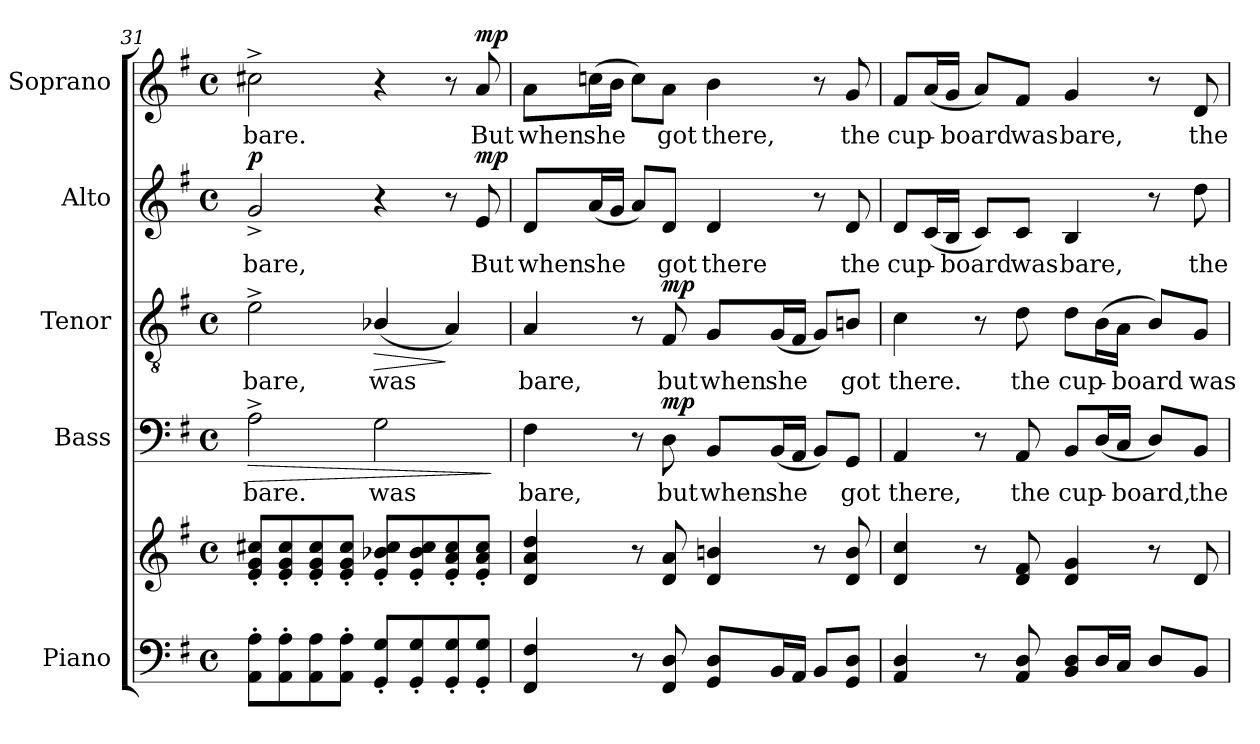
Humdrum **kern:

**kern	**kern	**kern	**text	**dynam	**kern	**text	**dynam	**kern	**text	**dynam	**kern	**text	**dynam
*part5	*part5	*part4	*part4	*part4	*part3	*part3	*part3	*part2	*part2	*part2	*part1	*part1	*part1
*staff6	*staff5	*staff4	*staff4	*staff4	*staff3	*staff3	*staff3	*staff2	*staff2	*staff2	*staff1	*staff1	*staff1
*I"Piano	*	*I"Bass	*	*	*I"Tenor	*	*	*I"Alto	*	*	*I"Soprano	*	*
*I'Pno.	*	*I'B.	*	*	*I'T.	*	*	*I'A.	*	*	*I'S.	*	*
*clefF4	*clefG2	*clefF4	*	*	*clefGv2	*	*	*clefG2	*	*	*clefG2	*	*
*	*	*	*	*	*ITrd7c12	*	*	*	*	*	*	*	*
*k[f#]	*k[f#]	*k[f#]	*	*	*k[f#]	*	*	*k[f#]	*	*	*k[f#]	*	*
*G:	*G:	*G:	*	*	*G:	*	*	*G:	*	*	*G:	*	*
*M4/4	*M4/4	*M4/4	*	*	*M4/4	*	*	*M4/4	*	*	*M4/4	*	*
*met(c)	*met(c)	*met(c)	*	*	*met(c)	*	*	*met(c)	*	*	*met(c)	*	*
=31	=31	=31	=31	=31	=31	=31	=31	=31	=31	=31	=31	=31	=31
!	!	!	!LO:LY:b:color=#000000	!LO:HP:b	!	!	!	!	!	!	!	!	!
!	!	!	!	!	!	!LO:LY:b:color=#000000	!	!	!	!	!	!	!
!	!	!	!	!	!	!	!	!	!LO:LY:b:color=#000000	!	!	!	!
!	!	!	!	!	!	!	!	!	!	!	!	!LO:LY:b:color=#000000	!
8AAi\' 8Ai'L	8ei/' 8gi' 8cc#Xi'L	2A^i\	bare.	>	2E^i\	bare,	.	2g^i/	bare,	p	2cc#X^i\	bare.	.
8AAi\' 8Ai'	8ei/' 8gi' 8cc#i'	.	.	.	.	.	.	.	.	.	.	.	.
8AAi\ 8Ai	8ei/' 8gi' 8cc#i'	.	.	.	.	.	.	.	.	.	.	.	.
8AAi\' 8Ai'J	8ei/' 8gi' 8cc#i'J	.	.	.	.	.	.	.	.	.	.	.	.
!	!	!	!LO:LY:b:color=#000000	!	!	!	!	!	!	!	!	!	!
!	!	!	!	!	!	!LO:LY:b:color=#000000	!LO:HP:b	!	!	!	!	!	!
8GGi/' 8Gi'L	8ei/' 8b-Xi' 8cc#i'L	2Gi\	was	.	(4BB-Xi/	was	>	4r	.	.	4r	.	.
8GGi/' 8Gi'	8ei/' 8b-i' 8cc#i'	.	.	.	.	.	.	.	.	.	.	.	.
8GGi/' 8Gi'	8ei/' 8ai' 8cc#i'	.	.	.	4AAi/)	.	]	8r	.	.	8r	.	.
!	!	!	!	!	!	!	!	!	!LO:LY:b:color=#000000	!	!	!	!
!	!	!	!	!	!	!	!	!	!	!	!	!LO:LY:b:color=#000000	!
8GGi/' 8Gi'J	8ei/' 8ai' 8cc#i'J	.	.	.	.	.	.	8ei/	But	mp	8ai/	But	mp
.	.	.	.	]	.	.	.	.	.	.	.	.	.
=32	=32	=32	=32	=32	=32	=32	=32	=32	=32	=32	=32	=32	=32
!	!	!	!LO:LY:b:color=#000000	!	!	!	!	!	!	!	!	!	!
!	!	!	!	!	!	!LO:LY:b:color=#000000	!	!	!	!	!	!	!
!	!	!	!	!	!	!	!	!	!LO:LY:b:color=#000000	!	!	!	!
!	!	!	!	!	!	!	!	!	!	!	!	!LO:LY:b:color=#000000	!
4FF#i/ 4F#i	4di/ 4ai 4ddi	4F#i\	bare,	.	4AAi/	bare,	.	8di/L	when	.	8ai\L	when	.
!	!	!	!	!	!	!	!	!	!LO:LY:b:color=#000000	!	!	!	!
!	!	!	!	!	!	!	!	!	!	!	!	!LO:LY:b:color=#000000	!
.	.	.	.	.	.	.	.	(16ai/L	she	.	(16ccni\L	she	.
.	.	.	.	.	.	.	.	16gi/JJ	.	.	16bi\JJ	.	.
8r	8r	8r	.	.	8r	.	.	8ai/L)	.	.	8cci\L)	.	.
!	!	!	!LO:LY:b:color=#000000	!	!	!	!	!	!	!	!	!	!
!	!	!	!	!	!	!LO:LY:b:color=#000000	!	!	!	!	!	!	!
!	!	!	!	!	!	!	!	!	!LO:LY:b:color=#000000	!	!	!	!
!	!	!	!	!	!	!	!	!	!	!	!	!LO:LY:b:color=#000000	!
8FF#i/ 8Di	8di/ 8ai	8Di\	but	mp	8FF#i/	but	mp	8di/J	got	.	8ai\J	got	.
!	!	!	!LO:LY:b:color=#000000	!	!	!	!	!	!	!	!	!	!
!	!	!	!	!	!	!LO:LY:b:color=#000000	!	!	!	!	!	!	!
!	!	!	!	!	!	!	!	!	!LO:LY:b:color=#000000	!	!	!	!
!	!	!	!	!	!	!	!	!	!	!	!	!LO:LY:b:color=#000000	!
8GGi/ 8DiL	4di/ 4bni	8BBi/L	when	.	8GGi/L	when	.	4di/	there	.	4bi\	there,	.
!	!	!	!LO:LY:b:color=#000000	!	!	!	!	!	!	!	!	!	!
!	!	!	!	!	!	!LO:LY:b:color=#000000	!	!	!	!	!	!	!
16BBi/L	.	(16BBi/L	she	.	(16GGi/L	she	.	.	.	.	.	.	.
16AAi/JJ	.	16AAi/JJ	.	.	16FF#i/JJ	.	.	.	.	.	.	.	.
8BBi/L	8r	8BBi/L)	.	.	8GGi/L)	.	.	8r	.	.	8r	.	.
!	!	!	!LO:LY:b:color=#000000	!	!	!	!	!	!	!	!	!	!
!	!	!	!	!	!	!LO:LY:b:color=#000000	!	!	!	!	!	!	!
!	!	!	!	!	!	!	!	!	!LO:LY:b:color=#000000	!	!	!	!
!	!	!	!	!	!	!	!	!	!	!	!	!LO:LY:b:color=#000000	!
8GGi/ 8DiJ	8di/ 8bi	8GGi/J	got	.	8BBni/J	got	.	8di/	the	.	8gi/	the	.
=33	=33	=33	=33	=33	=33	=33	=33	=33	=33	=33	=33	=33	=33
!	!	!	!LO:LY:b:color=#000000	!	!	!	!	!	!	!	!	!	!
!	!	!	!	!	!	!LO:LY:b:color=#000000	!	!	!	!	!	!	!
!	!	!	!	!	!	!	!	!	!LO:LY:b:color=#000000	!	!	!	!
!	!	!	!	!	!	!	!	!	!	!	!	!LO:LY:b:color=#000000	!
4AAi/ 4Di	4di/ 4cci	4AAi/	there,	.	4Ci\	there.	.	8di/L	cup-	.	8f#i/L	cup-	.
.	.	.	.	.	.	.	.	(16ci/L	.	.	(16ai/L	.	.
!	!	!	!	!	!	!	!	!	!LO:LY:b:color=#000000	!	!	!	!
!	!	!	!	!	!	!	!	!	!	!	!	!LO:LY:b:color=#000000	!
.	.	.	.	.	.	.	.	16Bi/JJ	-board	.	16gi/JJ	-board	.
8r	8r	8r	.	.	8r	.	.	8ci/L)	.	.	8ai/L)	.	.
!	!	!	!LO:LY:b:color=#000000	!	!	!	!	!	!	!	!	!	!
!	!	!	!	!	!	!LO:LY:b:color=#000000	!	!	!	!	!	!	!
!	!	!	!	!	!	!	!	!	!LO:LY:b:color=#000000	!	!	!	!
!	!	!	!	!	!	!	!	!	!	!	!	!LO:LY:b:color=#000000	!
8AAi/ 8Di	8di/ 8f#i	8AAi/	the	.	8Di\	the	.	8ci/J	was	.	8f#i/J	was	.
!	!	!	!LO:LY:b:color=#000000	!	!	!	!	!	!	!	!	!	!
!	!	!	!	!	!	!LO:LY:b:color=#000000	!	!	!	!	!	!	!
!	!	!	!	!	!	!	!	!	!LO:LY:b:color=#000000	!	!	!	!
!	!	!	!	!	!	!	!	!	!	!	!	!LO:LY:b:color=#000000	!
8BBi/ 8DiL	4di/ 4gi	8BBi/L	cup-	.	8Di\L	cup-	.	4Bi/	bare,	.	4gi/	bare,	.
16Di/L	.	(16Di/L	.	.	(16BBi\L	.	.	.	.	.	.	.	.
!	!	!	!LO:LY:b:color=#000000	!	!	!	!	!	!	!	!	!	!
!	!	!	!	!	!	!LO:LY:b:color=#000000	!	!	!	!	!	!	!
16Ci/JJ	.	16Ci/JJ	-board,	.	16AAi\JJ	-board	.	.	.	.	.	.	.
8Di/L	8r	8Di/L)	.	.	8BBi/L)	.	.	8r	.	.	8r	.	.
!	!	!	!LO:LY:b:color=#000000	!	!	!	!	!	!	!	!	!	!
!	!	!	!	!	!	!LO:LY:b:color=#000000	!	!	!	!	!	!	!
!	!	!	!	!	!	!	!	!	!LO:LY:b:color=#000000	!	!	!	!
!	!	!	!	!	!	!	!	!	!	!	!	!LO:LY:b:color=#000000	!
8BBi/J	8di/	8BBi/J	the	.	8GGi/J	was	.	8ddi\	the	.	8di/	the	.
=	=	=	=	=	=	=	=	=	=	=	=	=	=
*-	*-	*-	*-	*-	*-	*-	*-	*-	*-	*-	*-	*-	*-
